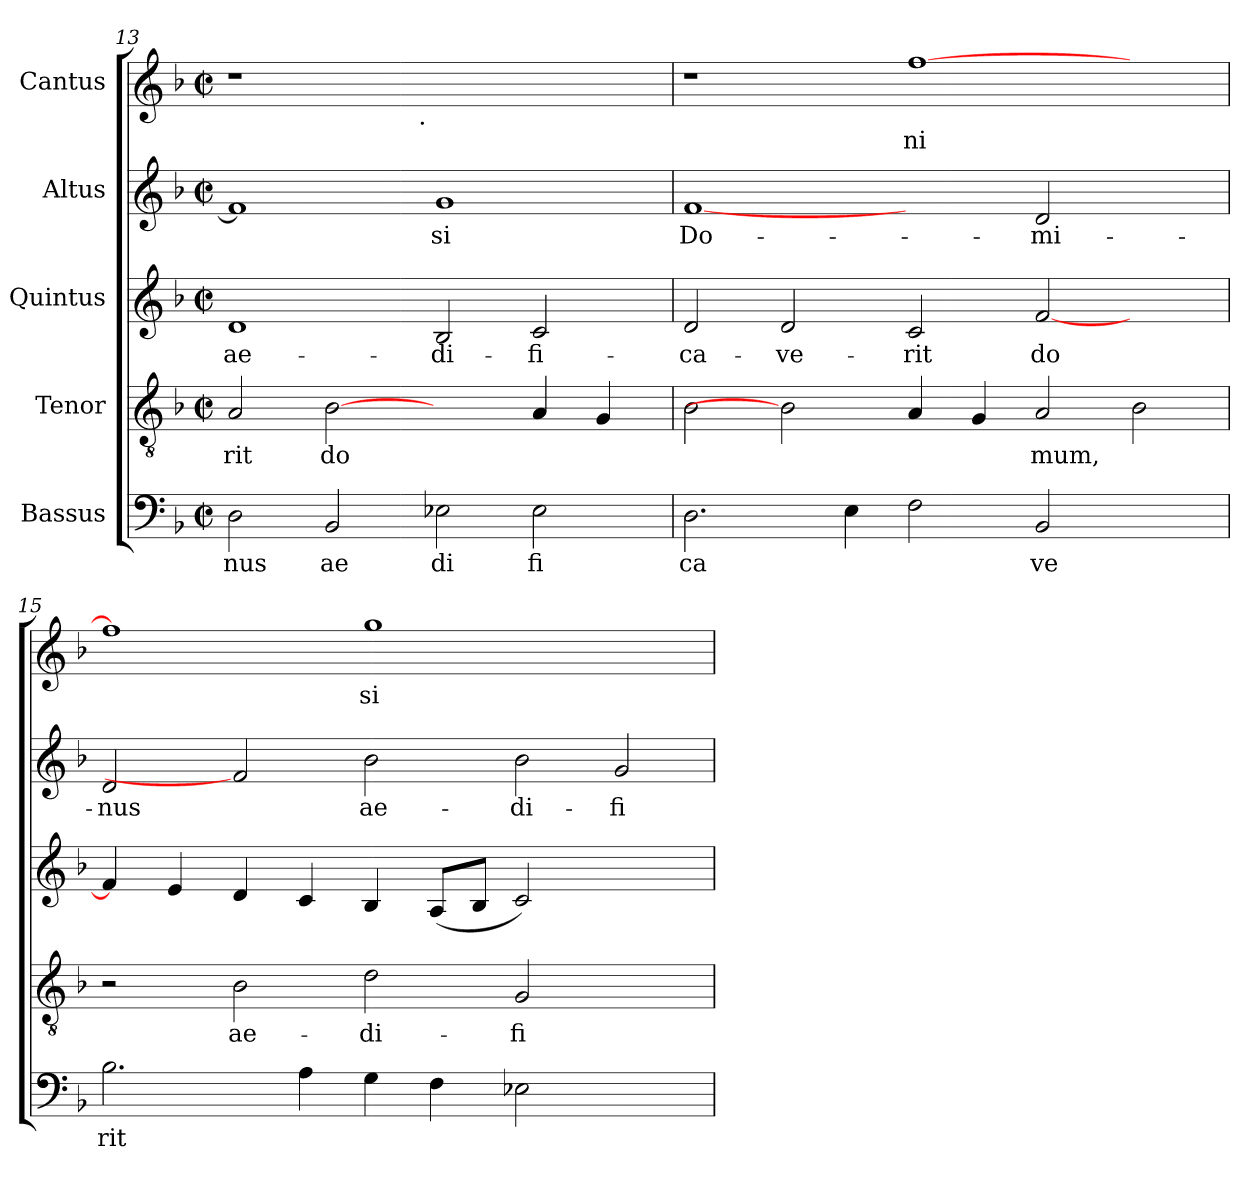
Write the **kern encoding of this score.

**kern	**text	**kern	**text	**kern	**text	**kern	**text	**kern	**text
*part5	*part5	*part4	*part4	*part3	*part3	*part2	*part2	*part1	*part1
*staff5	*staff5	*staff4	*staff4	*staff3	*staff3	*staff2	*staff2	*staff1	*staff1
*I"Bassus	*	*I"Tenor	*	*I"Quintus	*	*I"Altus	*	*I"Cantus	*
!!LO:PB:g=z
*clefF4	*	*clefGv2	*	*clefG2	*	*clefG2	*	*clefG2	*
*k[b-]	*	*k[b-]	*	*k[b-]	*	*k[b-]	*	*k[b-]	*
*F:	*	*F:	*	*F:	*	*F:	*	*F:	*
*M2/2	*	*M2/2	*	*M2/2	*	*M2/2	*	*M2/2	*
*met(c|)	*	*met(c|)	*	*met(c|)	*	*met(c|)	*	*met(c|)	*
=13	=13	=13	=13	=13	=13	=13	=13	=13	=13
!	!LO:LY:b:cj	!	!LO:LY:b:cj	!	!LO:LY:b:cj	!	!LO:LY:b:cj	!	!
*	*	*	*	*	*	*	*	*^	*
2D\	-nus	2A/	-rit	1d	ae-	1f]	.	1r	2ryy	.
!	!LO:LY:b:cj	!	!LO:LY:b:cj	!	!	!	!	!	!	!
2BB-/	ae	[2B-	do-	.	.	.	.	.	4...ryy	.
!	!	!	!	!	!	!	!	!	!LO:TX:b:t=.	!
.	.	.	.	.	.	.	.	.	1ryy	.
!	!LO:LY:b:cj	!	!	!	!LO:LY:b:cj	!	!LO:LY:b:cj	!	!	!
2E-X\	di	2ryy	.	2B-/	-di-	1g	si	1ryy	.	.
!	!LO:LY:b:cj	!	!LO:LY:b:cj	!	!LO:LY:b:cj	!	!	!	!	!
2E-\	fi	4A/	--	2c/	-fi-	.	.	.	.	.
!	!	!	!LO:LY:b:cj	!	!	!	!	!	!	!
.	.	4G/	--	.	.	.	.	.	.	.
.	.	.	.	.	.	.	.	.	32ryy	.
=14	=14	=14	=14	=14	=14	=14	=14	=14	=14	=14
!	!LO:LY:b:cj	!	!LO:LY:b:cj	!	!LO:LY:b:cj	!	!LO:LY:b:cj	!	!	!
*	*	*	*	*	*	*	*	*v	*v	*
2.D\	ca	2B-\	--	2d/	-ca-	[1f	Do-	1r	.
!	!	!	!	!	!LO:LY:b:cj	!	!	!	!
.	.	2B-]	.	2d/	-ve-	.	.	.	.
!	!LO:LY:b:cj	!	!	!	!	!	!	!	!
4E\	.	.	.	.	.	.	.	.	.
!	!LO:LY:b:cj	!	!LO:LY:b:cj	!	!LO:LY:b:cj	!	!	!	!LO:LY:b:cj
2F\	.	4A/	--	2c/	-rit	2ryy	.	[>1ff	ni-
!	!	!	!LO:LY:b:cj	!	!	!	!	!	!
.	.	4G/	--	.	.	.	.	.	.
!	!LO:LY:b:cj	!	!LO:LY:b:cj	!	!LO:LY:b:cj	!	!LO:LY:b:cj	!	!
2BB-/	ve	2A/	-mum,	[<2f/	do-	2d/	-mi-	.	.
!	!	!	!LO:LY:b:cj	!	!	!	!	!	!
2ryy	.	2B-\	.	2ryy	.	2ryy	.	2ryy	.
=15	=15	=15	=15	=15	=15	=15	=15	=15	=15
!	!LO:LY:b:cj	!	!	!	!LO:LY:b:cj	!	!LO:LY:b:cj	!	!LO:LY:b:cj
2.B-\	rit	2r	.	4f/]	--	2d/	-nus	1ff]	--
!	!	!	!	!	!LO:LY:b:cj	!	!	!	!
.	.	.	.	4e/	--	.	.	.	.
!	!	!	!LO:LY:b:cj	!	!LO:LY:b:cj	!	!	!	!
.	.	2B-\	ae-	4d/	--	2f]	.	.	.
!	!LO:LY:b:cj	!	!	!	!LO:LY:b:cj	!	!	!	!
4A\	.	.	.	4c/	--	.	.	.	.
!	!LO:LY:b:cj	!	!LO:LY:b:cj	!	!LO:LY:b:cj	!	!LO:LY:b:cj	!	!LO:LY:b:cj
4G\	.	2d\	-di-	4B-/	--	2b-\	ae-	1gg	-si
!	!LO:LY:b:cj	!	!	!	!LO:LY:b:cj	!	!	!	!
4F\	.	.	.	(>8A/L	--	.	.	.	.
!	!	!	!	!	!LO:LY:b:cj	!	!	!	!
.	.	.	.	8B-/J	--	.	.	.	.
!	!LO:LY:b:cj	!	!LO:LY:b:cj	!	!LO:LY:b:cj	!	!LO:LY:b:cj	!	!
2E-X\	.	2G/	-fi-	2c/)	--	2b-\	-di-	.	.
!	!	!	!	!	!	!	!LO:LY:b:cj	!	!
2ryy	.	2ryy	.	2ryy	.	2g/	-fi-	2ryy	.
=	=	=	=	=	=	=	=	=	=
*-	*-	*-	*-	*-	*-	*-	*-	*-	*-
